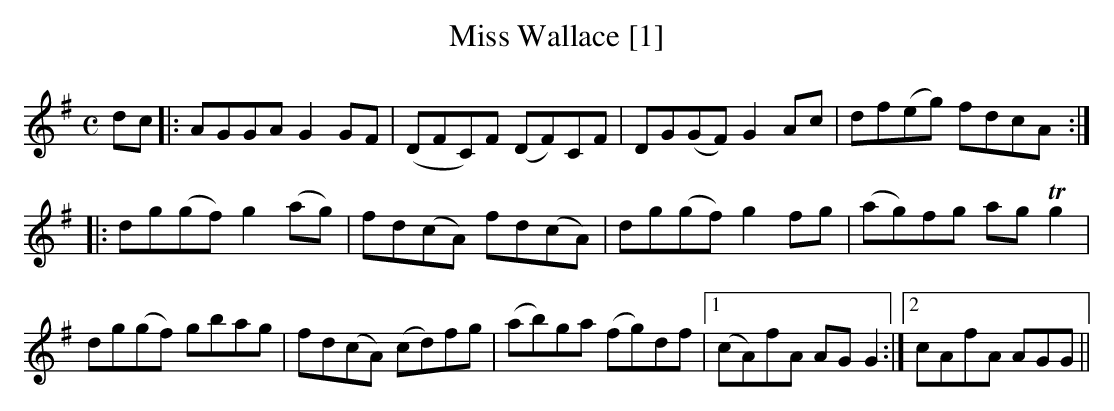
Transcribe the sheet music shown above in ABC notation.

X:1
T:Miss Wallace [1]
M:C
L:1/8
K:G
dc|:AGGA G2 GF|(DFC)F (DF)CF|DG(GF) G2 Ac|df(eg) fdcA:|
|:dg(gf) g2 (ag)|fd(cA) fd(cA)|dg(gf) g2 fg|(ag)fg ag Tg2|
dg(gf) gbag|fd(cA) (cd)fg|(ab)ga (fg)df|1 (cA)fA AG G2:|2cAfA AGG||
